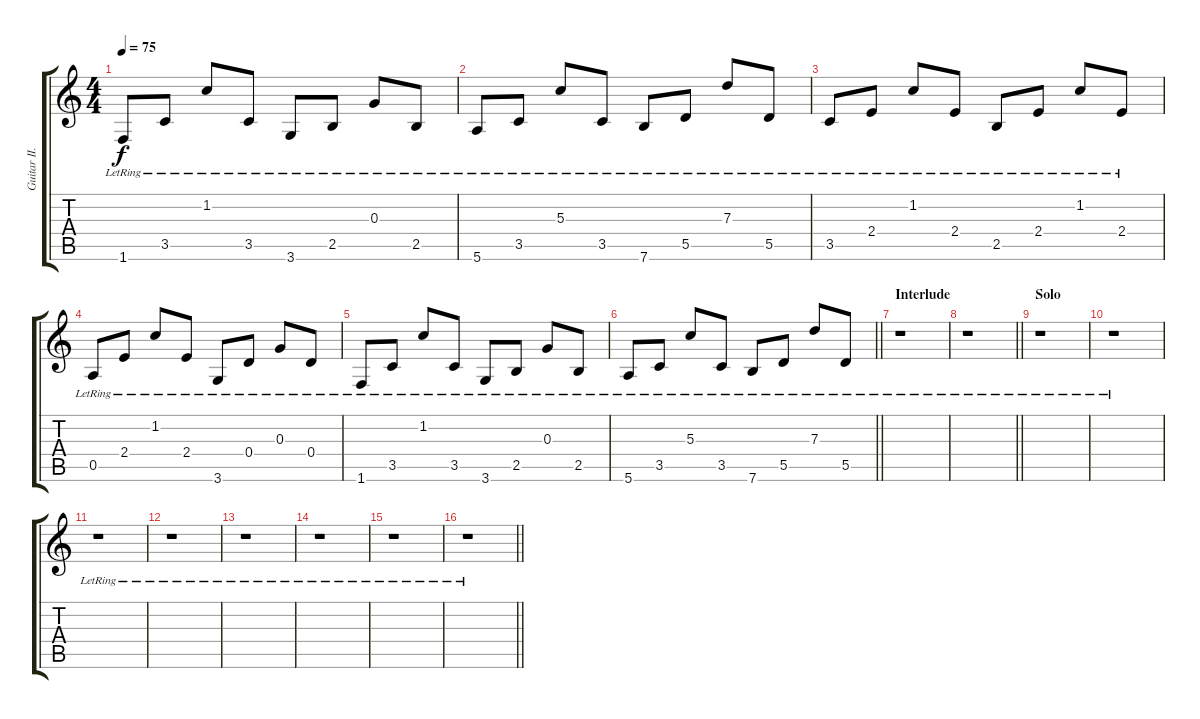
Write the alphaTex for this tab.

\track ("Guitar II." "Guitar II.") {instrument acousticguitarsteel}
\staff {score tabs}
\tuning (E4 B3 G3 D3 A2 E2) {hide}
\ts (4 4)
\tempo 75
\clef g2
\ks c
1.6{lr}.8{dy f} 3.5{lr}.8 1.2{lr}.8 3.5{lr}.8 3.6{lr}.8 2.5{lr}.8 0.3{lr}.8 2.5{lr}.8 |
5.6{lr}.8 3.5{lr}.8 5.3{lr}.8 3.5{lr}.8 7.6{lr}.8 5.5{lr}.8 7.3{lr}.8 5.5{lr}.8 |
3.5{lr}.8 2.4{lr}.8 1.2{lr}.8 2.4{lr}.8 2.5{lr}.8 2.4{lr}.8 1.2{lr}.8 2.4{lr}.8 |
0.5{lr}.8 2.4{lr}.8 1.2{lr}.8 2.4{lr}.8 3.6{lr}.8 0.4{lr}.8 0.3{lr}.8 0.4{lr}.8 |
1.6{lr}.8 3.5{lr}.8 1.2{lr}.8 3.5{lr}.8 3.6{lr}.8 2.5{lr}.8 0.3{lr}.8 2.5{lr}.8 |
\barLineRight lightlight
5.6{lr}.8 3.5{lr}.8 5.3{lr}.8 3.5{lr}.8 7.6{lr}.8 5.5{lr}.8 7.3{lr}.8 5.5{lr}.8 |
\section ("" "Interlude")
r.1 |
\barLineRight lightlight
r.1 |
\section ("" "Solo")
r.1 |
r.1 |
r.1 |
r.1 |
r.1 |
r.1 |
r.1 |
\barLineRight lightlight
r.1
